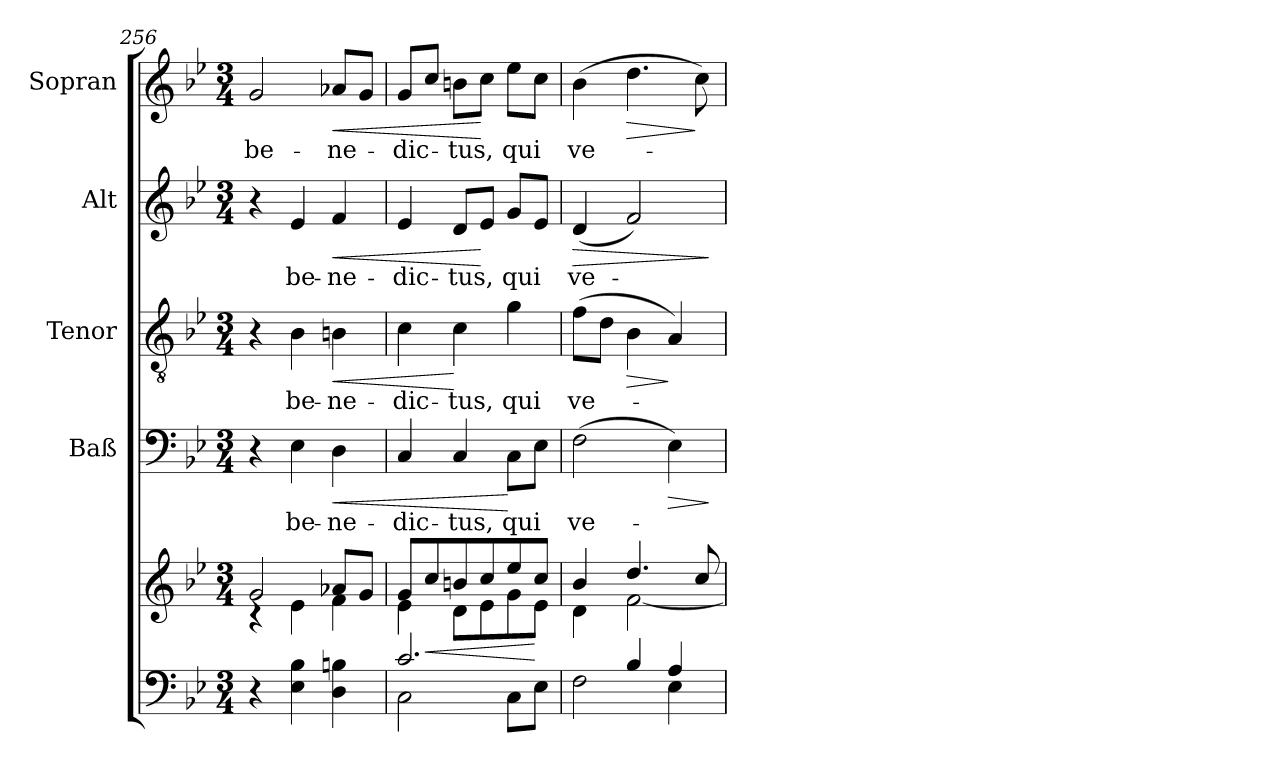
**kern	**kern	**dynam	**kern	**text	**dynam	**kern	**text	**dynam	**kern	**text	**dynam	**kern	**text	**dynam
*part5	*part5	*part5	*part4	*part4	*part4	*part3	*part3	*part3	*part2	*part2	*part2	*part1	*part1	*part1
*staff6	*staff5	*staff5/6	*staff4	*staff4	*staff4	*staff3	*staff3	*staff3	*staff2	*staff2	*staff2	*staff1	*staff1	*staff1
*	*	*	*I"Baß	*	*	*I"Tenor	*	*	*I"Alt	*	*	*I"Sopran	*	*
*	*	*	*I'Baß	*	*	*I'Ten	*	*	*I'Alt	*	*	*I'Sop	*	*
*clefF4	*clefG2	*	*clefF4	*	*	*clefGv2	*	*	*clefG2	*	*	*clefG2	*	*
*k[b-e-]	*k[b-e-]	*	*k[b-e-]	*	*	*k[b-e-]	*	*	*k[b-e-]	*	*	*k[b-e-]	*	*
*B-:	*B-:	*	*B-:	*	*	*B-:	*	*	*B-:	*	*	*B-:	*	*
*M3/4	*M3/4	*	*M3/4	*	*	*M3/4	*	*	*M3/4	*	*	*M3/4	*	*
=256	=256	=256	=256	=256	=256	=256	=256	=256	=256	=256	=256	=256	=256	=256
*	*^	*	*	*	*	*	*	*	*	*	*	*	*	*
!	!	!	!	!	!	!	!	!	!	!	!	!	!	!LO:LY:b	!
4r	2g/	4rc	.	4r	.	.	4r	.	.	4r	.	.	2g/	be-	.
!	!	!	!	!	!LO:LY:b	!	!	!LO:LY:b	!	!	!LO:LY:b	!	!	!	!
4E-\ 4B-\	.	4e-\	.	4E-\	be-	.	4B-\	be-	.	4e-/	be-	.	.	.	.
!	!	!	!	!	!LO:LY:b	!LO:HP:b	!	!LO:LY:b	!LO:HP:b	!	!LO:LY:b	!LO:HP:b	!	!LO:LY:b	!LO:HP:b
4D\ 4Bn\	8a-X/L	4f\	.	4D\	-ne-	<	4Bn\	-ne-	<	4f/	-ne-	<	8a-X/L	-ne-	<
.	8g/J	.	.	.	.	.	.	.	.	.	.	.	8g/J	.	.
=257	=257	=257	=257	=257	=257	=257	=257	=257	=257	=257	=257	=257	=257	=257	=257
*^	*	*	*	*	*	*	*	*	*	*	*	*	*	*	*
!	!	!	!	!	!	!LO:LY:b	!	!	!LO:LY:b	!	!	!LO:LY:b	!	!	!LO:LY:b	!
2.c/	2C\	8g/L	4e-\	.	4C/	-dic-	.	4c\	-dic-	.	4e-/	-dic-	.	8g/L	-dic-	.
!	!	!	!	!LO:HP:b	!	!	!	!	!	!	!	!	!	!	!	!
.	.	8cc/	.	<	.	.	.	.	.	.	.	.	.	8cc/J	.	.
!	!	!	!	!	!	!LO:LY:b	!	!	!LO:LY:b	!	!	!LO:LY:b	!	!	!LO:LY:b	!
.	.	8bn/	8d\L	.	4C/	-tus,	.	4c\	-tus,	[	8d/L	-tus,	.	8bn\L	-tus,	.
.	.	8cc/	8e-\	.	.	.	.	.	.	.	8e-/J	.	[	8cc\J	.	[
!	!	!	!	!	!	!LO:LY:b	!	!	!LO:LY:b	!	!	!LO:LY:b	!	!	!LO:LY:b	!
.	8C\L	8ee-/	8g\	.	8C\L	qui	[	4g\	qui	.	8g/L	qui	.	8ee-\L	qui	.
.	8E-\J	8cc/J	8e-\J	[	8E-\J	.	.	.	.	.	8e-/J	.	.	8cc\J	.	.
=258	=258	=258	=258	=258	=258	=258	=258	=258	=258	=258	=258	=258	=258	=258	=258	=258
!	!	!	!	!	!	!LO:LY:b	!	!	!LO:LY:b	!	!	!LO:LY:b	!LO:HP:b	!	!LO:LY:b	!
4ryy	2F\	4b-/	4d\	.	(>2F\	ve-	.	(>8f\L	ve-	.	(<4d/	ve-	>	(>4b-\	ve-	.
.	.	.	.	.	.	.	.	8d\J	.	.	.	.	.	.	.	.
!	!	!	!	!	!	!	!	!	!	!LO:HP:b	!	!	!	!	!	!LO:HP:b
4B-/	.	4.dd/	[<2f\	.	.	.	.	4B-\	.	>	2f/)	.	.	4.dd\	.	>
!	!	!	!	!	!	!	!LO:HP:b	!	!	!	!	!	!	!	!	!
4A/	4E-\	.	.	.	4E-\)	.	>	4A/)	.	]	.	.	.	.	.	.
.	.	8cc/	.	.	.	.	.	.	.	.	.	.	.	8cc\)	.	]
*v	*v	*	*	*	*	*	*	*	*	*	*	*	*	*	*	*
*	*v	*v	*	*	*	*	*	*	*	*	*	*	*	*	*
.	.	.	.	.	]	.	.	.	.	.	]	.	.	.
=	=	=	=	=	=	=	=	=	=	=	=	=	=	=
*-	*-	*-	*-	*-	*-	*-	*-	*-	*-	*-	*-	*-	*-	*-
